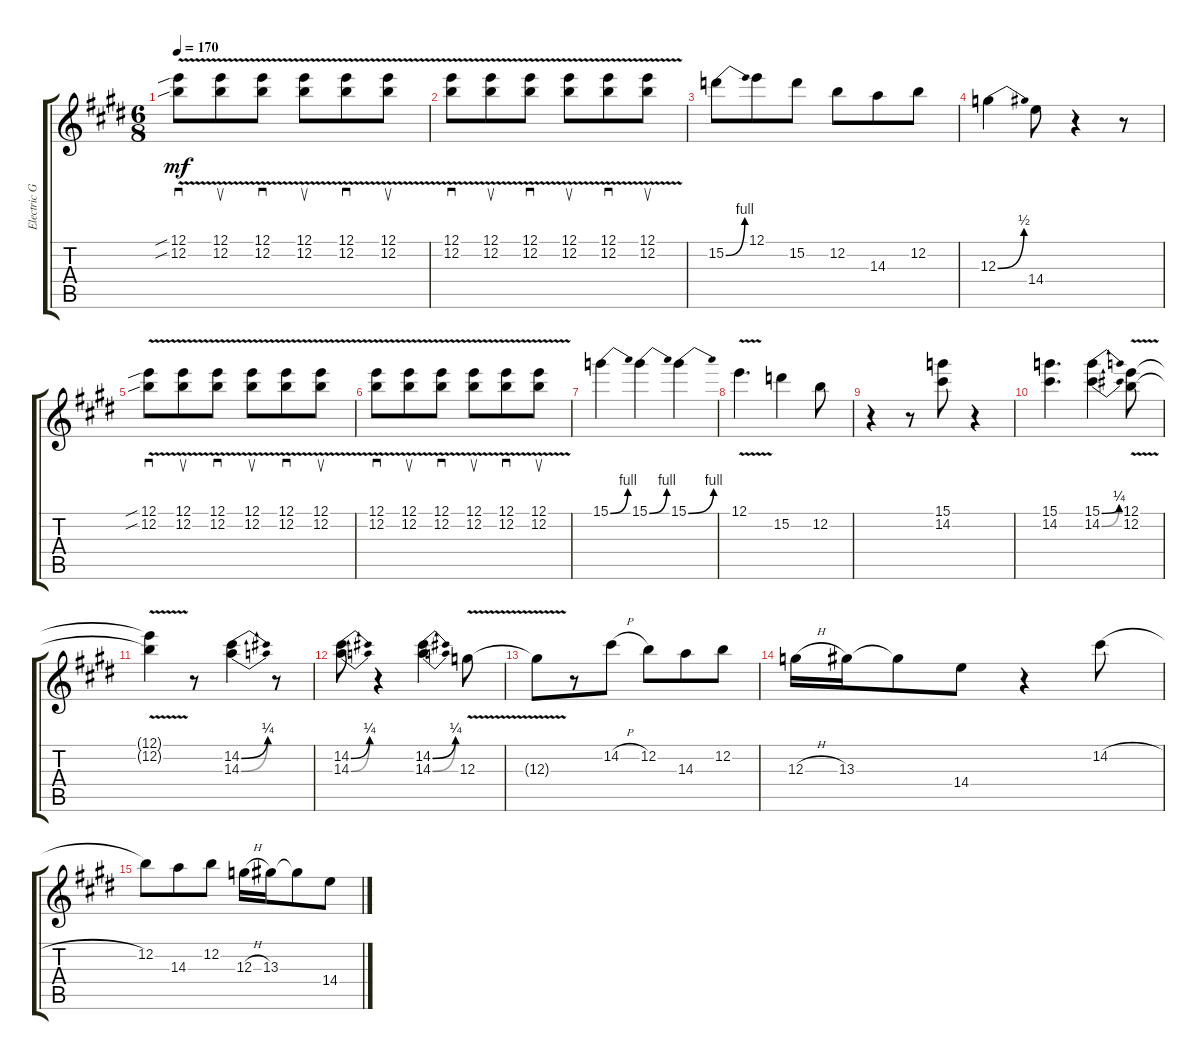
\track ("Electric Guitar" "Electric G") {instrument electricguitarclean}
\staff {score tabs}
\tuning (E4 B3 G3 D3 A2 E2) {hide}
\ts (6 8)
\tempo 170
\clef g2
\ks e
(12.1{v sib} 12.2{v sib}).8{sd dy mf instrument electricguitarclean} (12.1{v} 12.2{v}).8{su} (12.1{v} 12.2{v}).8{sd} (12.1{v} 12.2{v}).8{su} (12.1{v} 12.2{v}).8{sd} (12.1{v} 12.2{v}).8{su} |
(12.1{v} 12.2{v}).8{sd} (12.1{v} 12.2{v}).8{su} (12.1{v} 12.2{v}).8{sd} (12.1{v} 12.2{v}).8{su} (12.1{v} 12.2{v}).8{sd} (12.1{v} 12.2{v}).8{su} |
15.2{be (bend 0 0 60 4)}.8 12.1.8 15.2.8 12.2.8 14.3.8 12.2.8 |
12.3{be (bend 0 0 60 2)}.4 14.4.8 r.4 r.8 |
(12.1{v sib} 12.2{v sib}).8{sd} (12.1{v} 12.2{v}).8{su} (12.1{v} 12.2{v}).8{sd} (12.1{v} 12.2{v}).8{su} (12.1{v} 12.2{v}).8{sd} (12.1{v} 12.2{v}).8{su} |
(12.1{v} 12.2{v}).8{sd} (12.1{v} 12.2{v}).8{su} (12.1{v} 12.2{v}).8{sd} (12.1{v} 12.2{v}).8{su} (12.1{v} 12.2{v}).8{sd} (12.1{v} 12.2{v}).8{su} |
15.1{be (bend 0 0 60 4)}.4 15.1{be (bend 0 0 60 4)}.4 15.1{be (bend 0 0 60 4)}.4 |
12.1{v}.4{d} 15.2.4 12.2.8 |
r.4 r.8 (15.1 14.2).8 r.4 |
(15.1 14.2).4{d} (15.1{be (bend 0 0 60 1)} 14.2{be (bend 0 0 60 1)}).4 (12.1{v} 12.2).8 |
(12.1{v t} 12.2{t}).4 r.8 (14.2{be (bend 0 0 60 1)} 14.3{be (bend 0 0 60 1)}).4 r.8 |
(14.2{be (bend 0 0 60 1)} 14.3{be (bend 0 0 60 1)}).8 r.4 (14.2{be (bend 0 0 60 1)} 14.3{be (bend 0 0 60 1)}).4 12.3{v}.8 |
12.3{v t}.8 r.8 14.2{h}.8 12.2.8 14.3.8 12.2.8 |
12.3{h}.16 13.3.16 13.3{t}.8 14.4.8 r.4 14.2{h}.8 |
12.2.8 14.3.8 12.2.8 12.3{h}.16 13.3.16 13.3{t}.8 14.4.8
